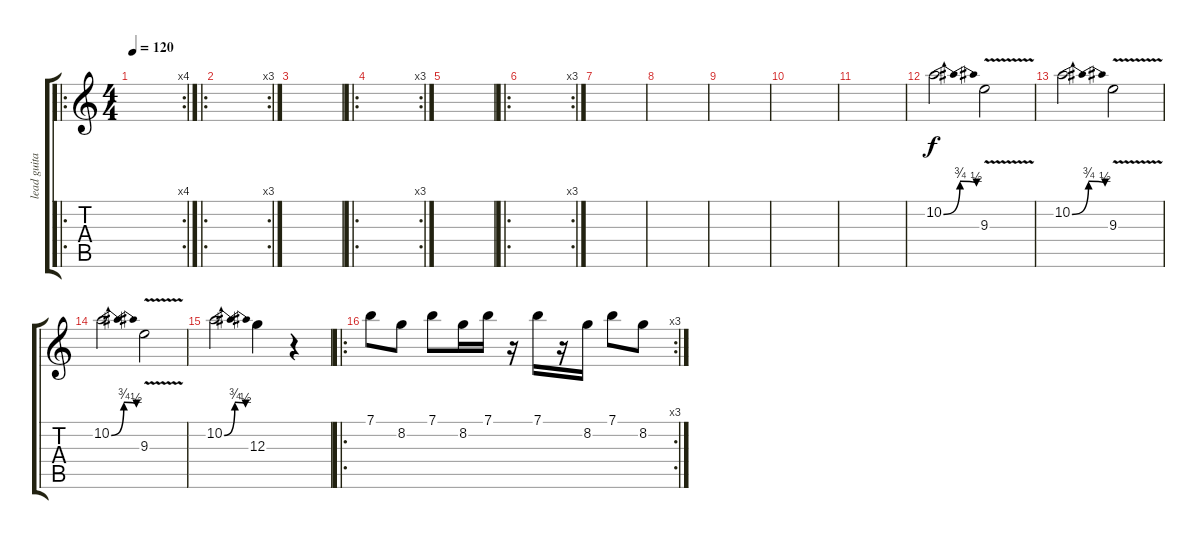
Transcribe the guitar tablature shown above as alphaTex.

\track ("lead guitar" "lead guita") {instrument distortionguitar}
\staff {score tabs}
\tuning (E4 B3 G3 D3 A2 E2) {hide}
\ro
\rc 4
\ts (4 4)
\tempo 120
\clef g2
\ks c
|
\ro
\rc 3
|
|
\ro
\rc 3
|
|
\ro
\rc 3
|
|
|
|
|
|
10.2{be (bendrelease 0 0 30 3 30 3 60 2)}.2 9.3{v}.2 |
10.2{be (bendrelease 0 0 30 3 30 3 60 2)}.2 9.3{v}.2 |
10.2{be (bendrelease 0 0 30 3 30 3 60 2)}.2 9.3{v}.2 |
10.2{be (bendrelease 0 0 30 3 30 3 60 2)}.2 12.3.4 r.4 |
\ro
\rc 3
7.1.8 8.2.8 7.1.8 8.2.16 7.1.16 r.16 7.1.16 r.16 8.2.16 7.1.8 8.2.8
